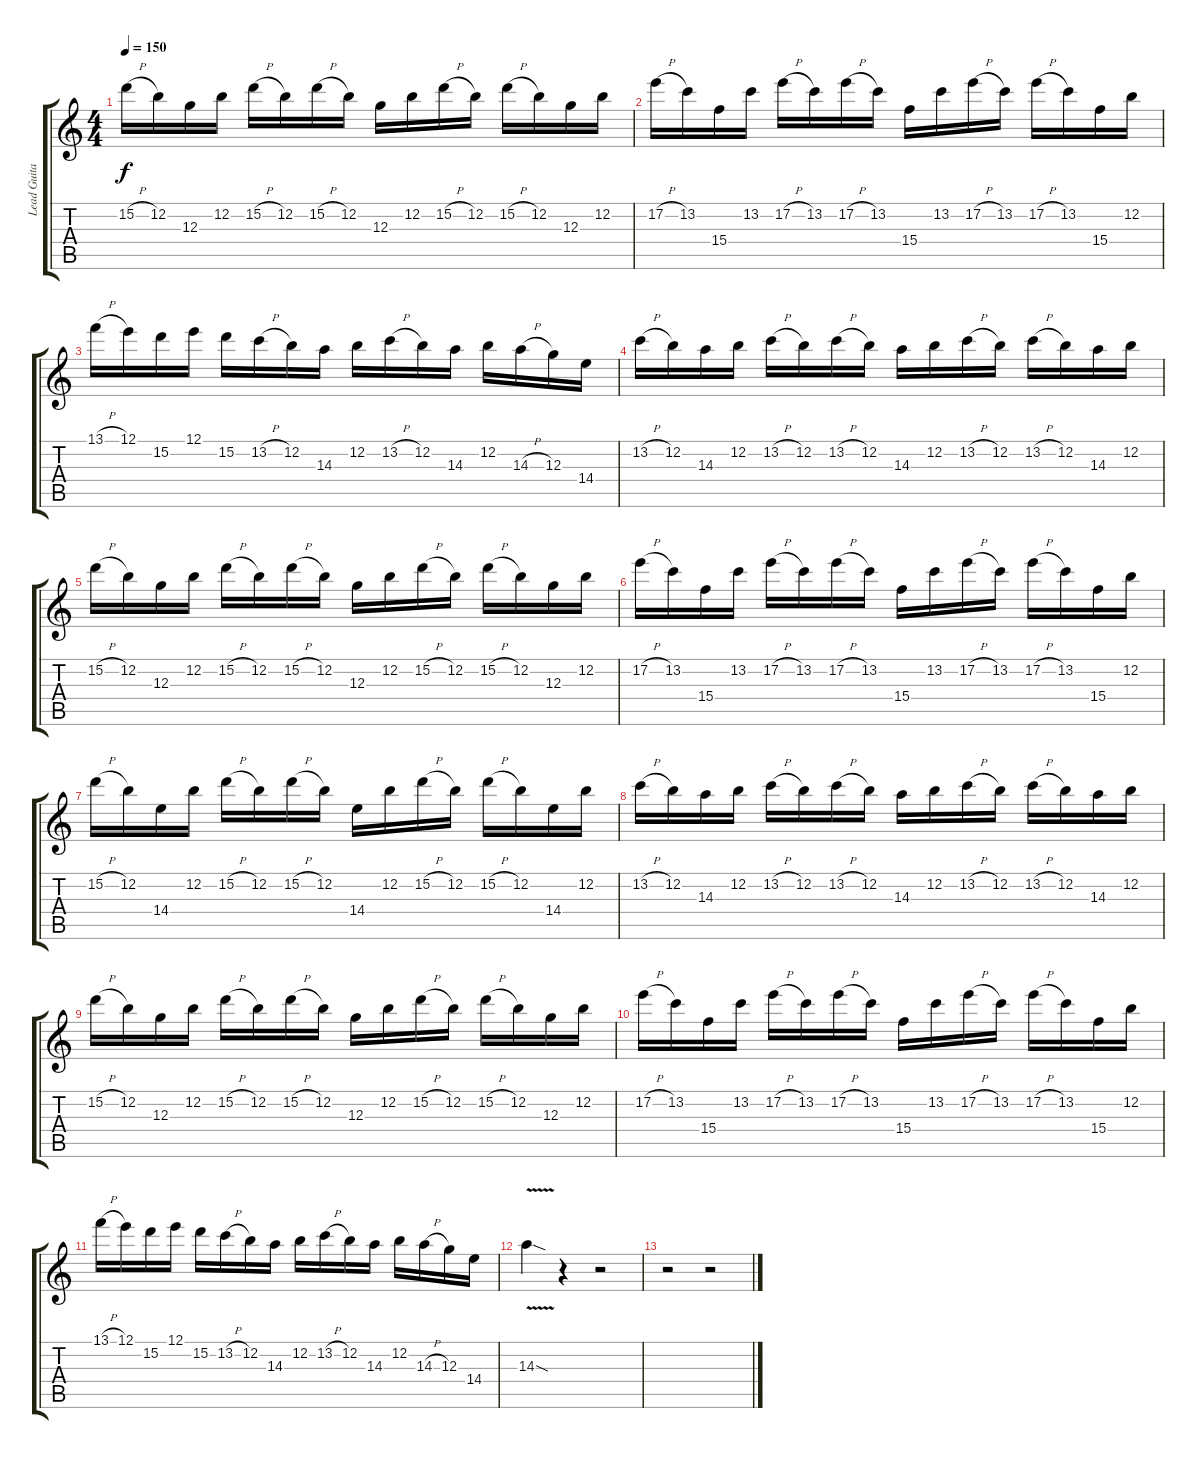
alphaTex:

\track ("Lead Guitar" "Lead Guita") {instrument distortionguitar}
\staff {score tabs}
\tuning (E4 B3 G3 D3 A2 E2) {hide}
\ts (4 4)
\tempo 150
\clef g2
\ks c
15.2{h}.16{dy f} 12.2.16 12.3.16 12.2.16 15.2{h}.16 12.2.16 15.2{h}.16 12.2.16 12.3.16 12.2.16 15.2{h}.16 12.2.16 15.2{h}.16 12.2.16 12.3.16 12.2.16 |
17.2{h}.16 13.2.16 15.4.16 13.2.16 17.2{h}.16 13.2.16 17.2{h}.16 13.2.16 15.4.16 13.2.16 17.2{h}.16 13.2.16 17.2{h}.16 13.2.16 15.4.16 12.2.16 |
13.1{h}.16 12.1.16 15.2.16 12.1.16 15.2.16 13.2{h}.16 12.2.16 14.3.16 12.2.16 13.2{h}.16 12.2.16 14.3.16 12.2.16 14.3{h}.16 12.3.16 14.4.16 |
13.2{h}.16 12.2.16 14.3.16 12.2.16 13.2{h}.16 12.2.16 13.2{h}.16 12.2.16 14.3.16 12.2.16 13.2{h}.16 12.2.16 13.2{h}.16 12.2.16 14.3.16 12.2.16 |
15.2{h}.16 12.2.16 12.3.16 12.2.16 15.2{h}.16 12.2.16 15.2{h}.16 12.2.16 12.3.16 12.2.16 15.2{h}.16 12.2.16 15.2{h}.16 12.2.16 12.3.16 12.2.16 |
17.2{h}.16 13.2.16 15.4.16 13.2.16 17.2{h}.16 13.2.16 17.2{h}.16 13.2.16 15.4.16 13.2.16 17.2{h}.16 13.2.16 17.2{h}.16 13.2.16 15.4.16 12.2.16 |
15.2{h}.16 12.2.16 14.4.16 12.2.16 15.2{h}.16 12.2.16 15.2{h}.16 12.2.16 14.4.16 12.2.16 15.2{h}.16 12.2.16 15.2{h}.16 12.2.16 14.4.16 12.2.16 |
13.2{h}.16 12.2.16 14.3.16 12.2.16 13.2{h}.16 12.2.16 13.2{h}.16 12.2.16 14.3.16 12.2.16 13.2{h}.16 12.2.16 13.2{h}.16 12.2.16 14.3.16 12.2.16 |
15.2{h}.16 12.2.16 12.3.16 12.2.16 15.2{h}.16 12.2.16 15.2{h}.16 12.2.16 12.3.16 12.2.16 15.2{h}.16 12.2.16 15.2{h}.16 12.2.16 12.3.16 12.2.16 |
17.2{h}.16 13.2.16 15.4.16 13.2.16 17.2{h}.16 13.2.16 17.2{h}.16 13.2.16 15.4.16 13.2.16 17.2{h}.16 13.2.16 17.2{h}.16 13.2.16 15.4.16 12.2.16 |
13.1{h}.16 12.1.16 15.2.16 12.1.16 15.2.16 13.2{h}.16 12.2.16 14.3.16 12.2.16 13.2{h}.16 12.2.16 14.3.16 12.2.16 14.3{h}.16 12.3.16 14.4.16 |
14.3{v sod}.4 r.4 r.2 |
r.2 r.2
